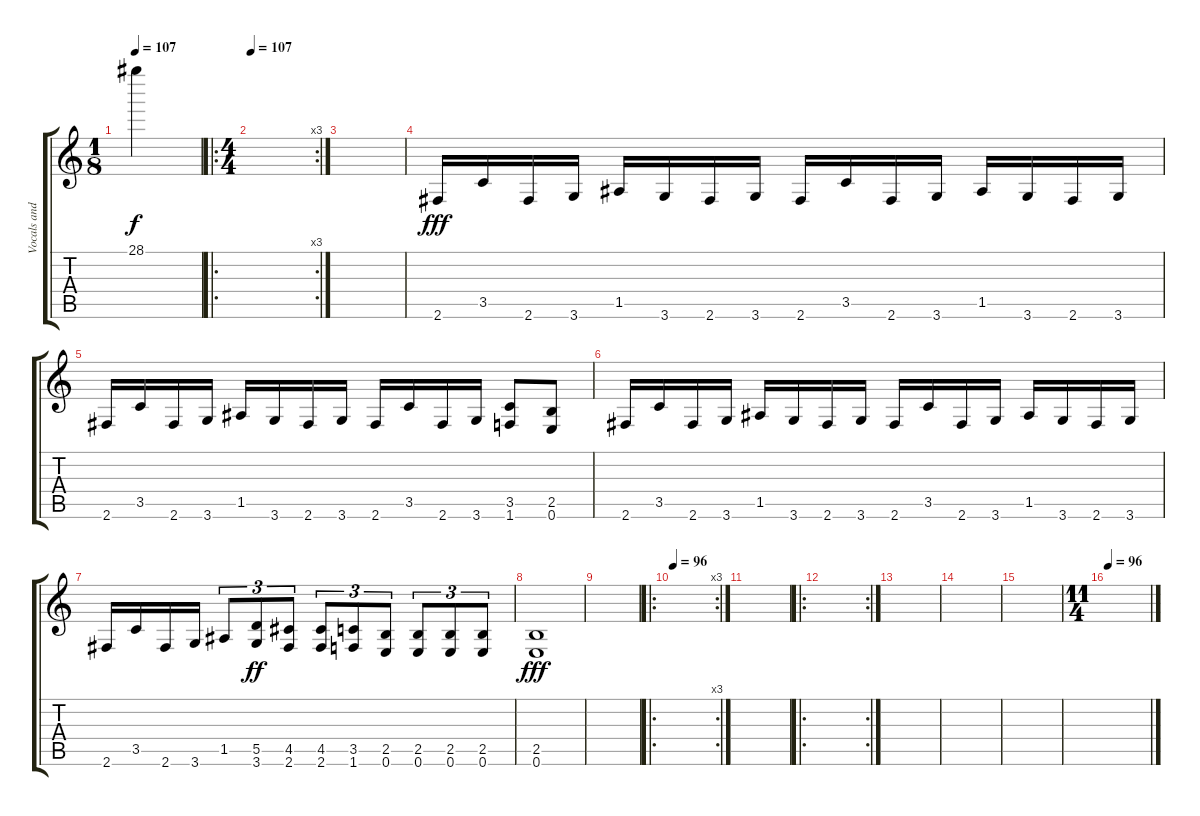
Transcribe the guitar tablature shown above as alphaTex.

\track ("Vocals and guitar 2" "Vocals and") {instrument distortionguitar}
\staff {score tabs}
\tuning (E4 B3 G3 D3 A2 E2) {hide}
\ts (1 8)
\tempo 107
\clef g2
\ks c
28.1{t}.4{dy f} |
\ro
\rc 3
\ts (4 4)
\tempo 107
|
|
2.6.16{dy fff} 3.5.16 2.6.16 3.6.16 1.5.16 3.6.16 2.6.16 3.6.16 2.6.16 3.5.16 2.6.16 3.6.16 1.5.16 3.6.16 2.6.16 3.6.16 |
2.6.16 3.5.16 2.6.16 3.6.16 1.5.16 3.6.16 2.6.16 3.6.16 2.6.16 3.5.16 2.6.16 3.6.16 (3.5 1.6).8 (2.5 0.6).8 |
2.6.16 3.5.16 2.6.16 3.6.16 1.5.16 3.6.16 2.6.16 3.6.16 2.6.16 3.5.16 2.6.16 3.6.16 1.5.16 3.6.16 2.6.16 3.6.16 |
2.6.16 3.5.16 2.6.16 3.6.16 1.5.8{tu (3 2)} (5.5 3.6).8{tu (3 2) dy ff} (4.5 2.6).8{tu (3 2)} (4.5 2.6).8{tu (3 2)} (3.5 1.6).8{tu (3 2)} (2.5 0.6).8{tu (3 2)} (2.5 0.6).8{tu (3 2)} (2.5 0.6).8{tu (3 2)} (2.5 0.6).8{tu (3 2)} |
(2.5 0.6).1{dy fff} |
|
\ro
\rc 3
\tempo 96
|
|
\ro
\rc 2
|
|
|
|
\ts (11 4)
\tempo 96
